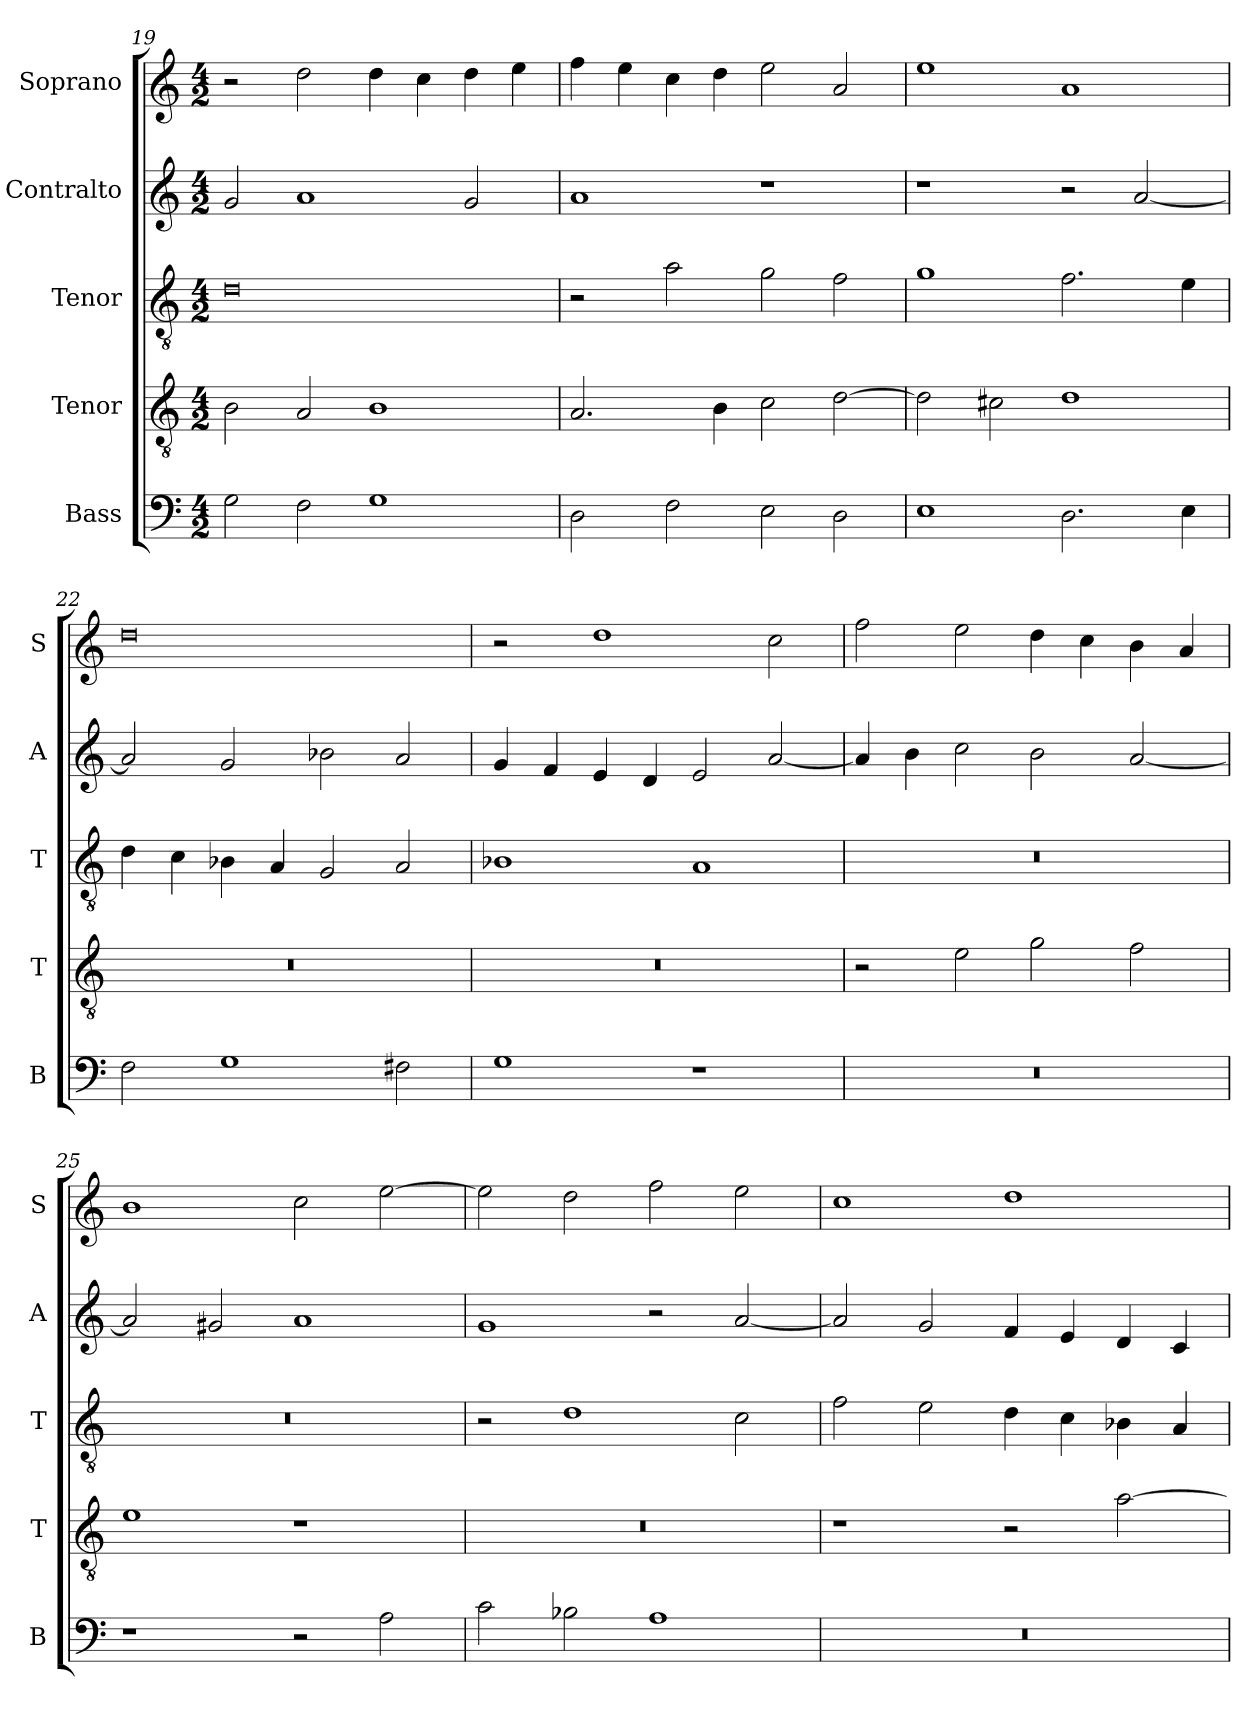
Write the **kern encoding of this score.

**kern	**kern	**kern	**kern	**kern
*part5	*part4	*part3	*part2	*part1
*staff5	*staff4	*staff3	*staff2	*staff1
*I"Bass	*I"Tenor	*I"Tenor	*I"Contralto	*I"Soprano
*I'B	*I'T	*I'T	*I'A	*I'S
*clefF4	*clefGv2	*clefGv2	*clefG2	*clefG2
*k[]	*k[]	*k[]	*k[]	*k[]
*A:aeo	*A:aeo	*A:aeo	*A:aeo	*A:aeo
*M4/2	*M4/2	*M4/2	*M4/2	*M4/2
=19	=19	=19	=19	=19
2G	2B	0d	2g	2r
2F	2A	.	1a	2dd
1G	1B	.	.	4dd
.	.	.	.	4cc
.	.	.	2g	4dd
.	.	.	.	4ee
=20	=20	=20	=20	=20
2D	2.A	2r	1a	4ff
.	.	.	.	4ee
2F	.	2a	.	4cc
.	4B	.	.	4dd
2E	2c	2g	1r	2ee
2D	[2d	2f	.	2a
=21	=21	=21	=21	=21
1E	2d]	1g	1r	1ee
.	2c#X	.	.	.
2.D	1d	2.f	2r	1a
.	.	.	[2a	.
4E	.	4e	.	.
=22	=22	=22	=22	=22
2F	0r	4d	2a]	0dd
.	.	4c	.	.
1G	.	4B-X	2g	.
.	.	4A	.	.
.	.	2G	2b-X	.
2F#X	.	2A	2a	.
=23	=23	=23	=23	=23
1G	0r	1B-X	4g	2r
.	.	.	4f	.
.	.	.	4e	1dd
.	.	.	4d	.
1r	.	1A	2e	.
.	.	.	[2a	2cc
=24	=24	=24	=24	=24
0r	2r	0r	4a]	2ff
.	.	.	4b	.
.	2e	.	2cc	2ee
.	2g	.	2b	4dd
.	.	.	.	4cc
.	2f	.	[2a	4b
.	.	.	.	4a
=25	=25	=25	=25	=25
1r	1e	0r	2a]	1b
.	.	.	2g#X	.
2r	1r	.	1a	2cc
2A	.	.	.	[2ee
=26	=26	=26	=26	=26
2c	0r	2r	1g	2ee]
2B-X	.	1d	.	2dd
1A	.	.	2r	2ff
.	.	2c	[2a	2ee
=27	=27	=27	=27	=27
0r	1r	2f	2a]	1cc
.	.	2e	2g	.
.	2r	4d	4f	1dd
.	.	4c	4e	.
.	[2a	4B-X	4d	.
.	.	4A	4c	.
=	=	=	=	=
*-	*-	*-	*-	*-
